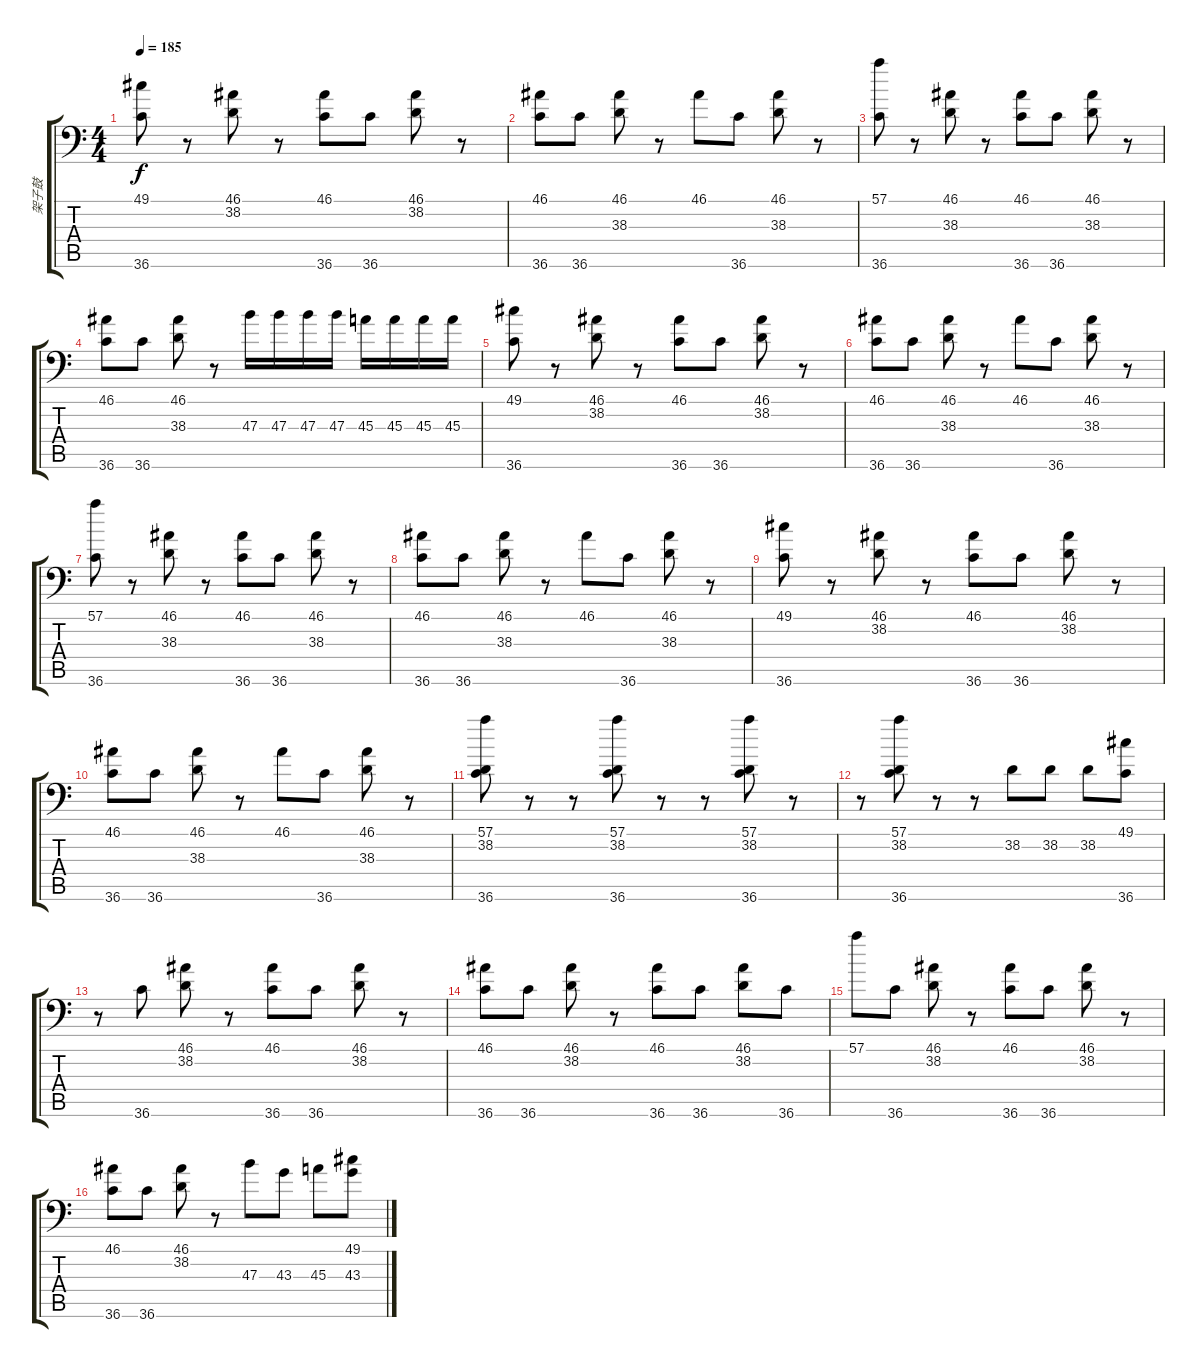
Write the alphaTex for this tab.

\track ("架子鼓" "架子鼓") {instrument acousticgrandpiano}
\staff {score tabs}
\tuning (C-1 C-1 C-1 C-1 C-1 C-1) {hide}
\ts (4 4)
\tempo 185
\clef f4
\ks c
(49.1 36.6).8{dy f} r.8 (46.1 38.2).8 r.8 (46.1 36.6).8 36.6.8 (46.1 38.2).8 r.8 |
(46.1 36.6).8 36.6.8 (46.1 38.3).8 r.8 46.1.8 36.6.8 (46.1 38.3).8 r.8 |
(57.1 36.6).8 r.8 (46.1 38.3).8 r.8 (46.1 36.6).8 36.6.8 (46.1 38.3).8 r.8 |
(46.1 36.6).8 36.6.8 (46.1 38.3).8 r.8 47.3.16 47.3.16 47.3.16 47.3.16 45.3.16 45.3.16 45.3.16 45.3.16 |
(49.1 36.6).8 r.8 (46.1 38.2).8 r.8 (46.1 36.6).8 36.6.8 (46.1 38.2).8 r.8 |
(46.1 36.6).8 36.6.8 (46.1 38.3).8 r.8 46.1.8 36.6.8 (46.1 38.3).8 r.8 |
(57.1 36.6).8 r.8 (46.1 38.3).8 r.8 (46.1 36.6).8 36.6.8 (46.1 38.3).8 r.8 |
(46.1 36.6).8 36.6.8 (46.1 38.3).8 r.8 46.1.8 36.6.8 (46.1 38.3).8 r.8 |
(49.1 36.6).8 r.8 (46.1 38.2).8 r.8 (46.1 36.6).8 36.6.8 (46.1 38.2).8 r.8 |
(46.1 36.6).8 36.6.8 (46.1 38.3).8 r.8 46.1.8 36.6.8 (46.1 38.3).8 r.8 |
(57.1 38.2 36.6).8 r.8 r.8 (57.1 38.2 36.6).8 r.8 r.8 (57.1 38.2 36.6).8 r.8 |
r.8 (57.1 38.2 36.6).8 r.8 r.8 38.2.8 38.2.8 38.2.8 (49.1 36.6).8 |
r.8 36.6.8 (46.1 38.2).8 r.8 (46.1 36.6).8 36.6.8 (46.1 38.2).8 r.8 |
(46.1 36.6).8 36.6.8 (46.1 38.2).8 r.8 (46.1 36.6).8 36.6.8 (46.1 38.2).8 36.6.8 |
57.1.8 36.6.8 (46.1 38.2).8 r.8 (46.1 36.6).8 36.6.8 (46.1 38.2).8 r.8 |
(46.1 36.6).8 36.6.8 (46.1 38.2).8 r.8 47.3.8 43.3.8 45.3.8 (49.1 43.3).8
